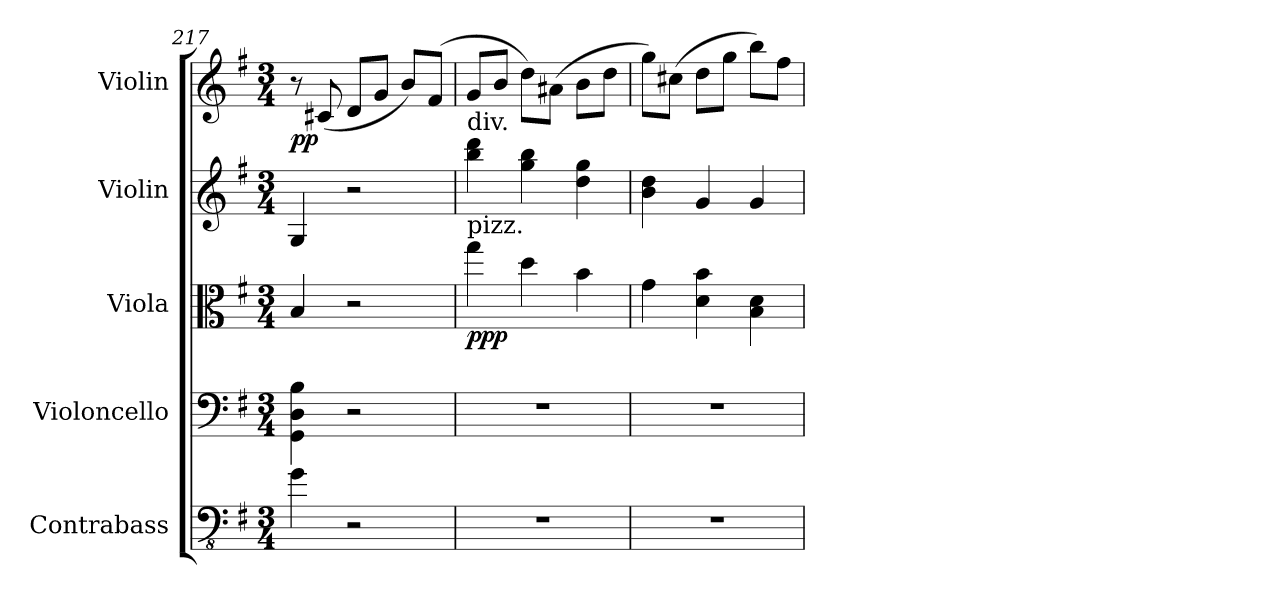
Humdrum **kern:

**kern	**kern	**kern	**dynam	**kern	**kern	**dynam
*part5	*part4	*part3	*part3	*part2	*part1	*part1
*staff5	*staff4	*staff3	*staff3	*staff2	*staff1	*staff1
*I"Contrabass	*I"Violoncello	*I"Viola	*	*I"Violin	*I"Violin	*
*I'Cb.	*I'Vc.	*I'Vla.	*	*I'Vln.	*I'Vln.	*
*clefFv4	*clefF4	*clefC3	*	*clefG2	*clefG2	*
*ITrd7c12	*	*	*	*	*	*
*k[f#]	*k[f#]	*k[f#]	*	*k[f#]	*k[f#]	*
*M3/4	*M3/4	*M3/4	*	*M3/4	*M3/4	*
=217	=217	=217	=217	=217	=217	=217
!	!	!	!	!	!	!LO:DY:b
4GG\	4GG\ 4D\ 4B\	4B/	.	4G/	8r	pp
.	.	.	.	.	(8c#X/	.
2r	2r	2r	.	2r	8d/L	.
.	.	.	.	.	8g/J	.
.	.	.	.	.	8b/L)	.
.	.	.	.	.	(8f#/J	.
!!LO:LB:g=z
=218	=218	=218	=218	=218	=218	=218
!	!	!	!	!LO:TX:a:t=div.	!	!
!	!	!LO:TX:a:t=pizz.	!	!	!	!
!	!	!	!LO:DY:b	!	!	!
2.r	2.r	4gg\	ppp	4bb\ 4ddd\	8g/L	.
.	.	.	.	.	8b/J	.
.	.	4dd\	.	4gg\ 4bb\	8dd\L)	.
.	.	.	.	.	(8a#X\J	.
.	.	4b\	.	4dd\ 4gg\	8b\L	.
.	.	.	.	.	8dd\J	.
=219	=219	=219	=219	=219	=219	=219
2.r	2.r	4g\	.	4b\ 4dd\	8gg\L)	.
.	.	.	.	.	(8cc#X\J	.
.	.	4d\ 4b\	.	4g/	8dd\L	.
.	.	.	.	.	8gg\J	.
.	.	4B\ 4d\	.	4g/	8bb\L)	.
.	.	.	.	.	8ff#\J	.
=	=	=	=	=	=	=
*-	*-	*-	*-	*-	*-	*-
